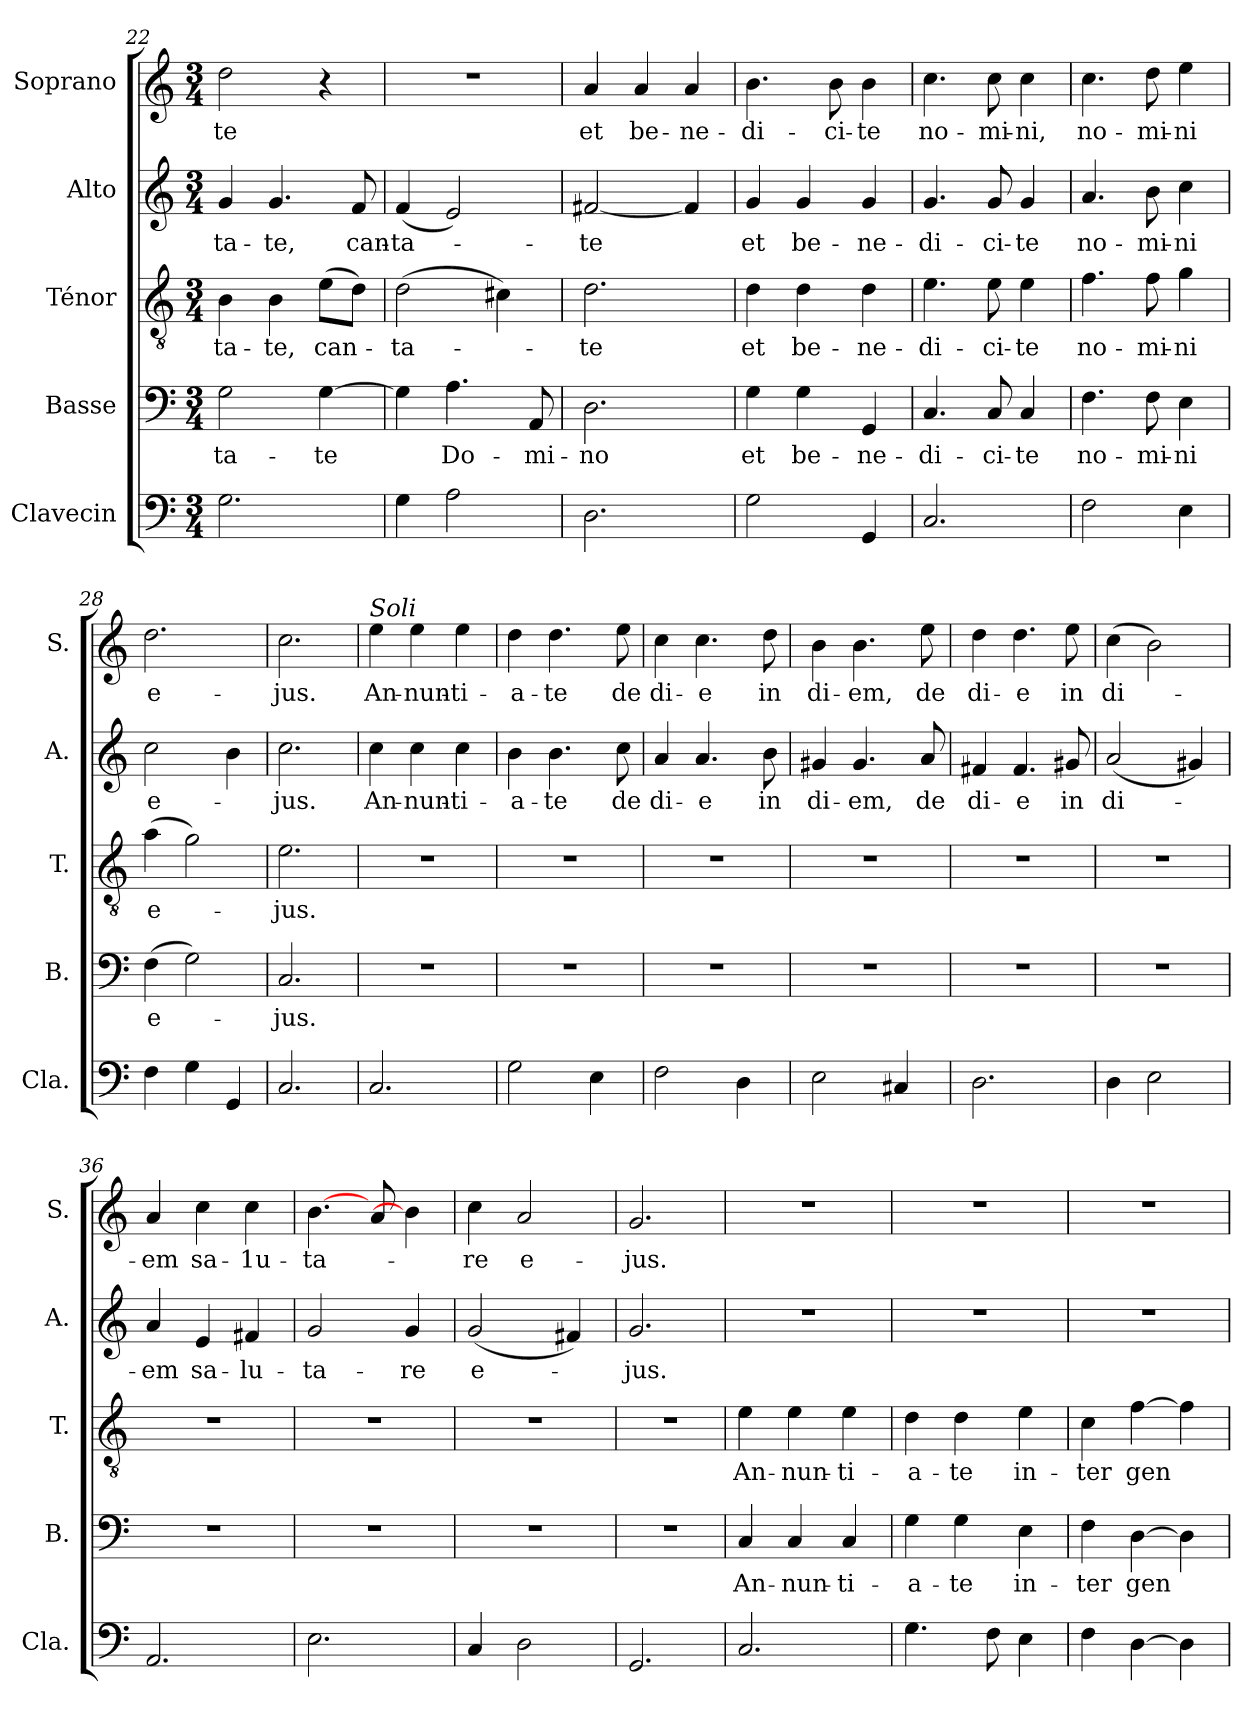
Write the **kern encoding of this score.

**kern	**kern	**text	**kern	**text	**kern	**text	**kern	**text
*part5	*part4	*part4	*part3	*part3	*part2	*part2	*part1	*part1
*staff5	*staff4	*staff4	*staff3	*staff3	*staff2	*staff2	*staff1	*staff1
*I"Clavecin	*I"Basse	*	*I"Ténor	*	*I"Alto	*	*I"Soprano	*
*I'Cla.	*I'B.	*	*I'T.	*	*I'A.	*	*I'S.	*
*clefF4	*clefF4	*	*clefGv2	*	*clefG2	*	*clefG2	*
*k[]	*k[]	*	*k[]	*	*k[]	*	*k[]	*
*M3/4	*M3/4	*	*M3/4	*	*M3/4	*	*M3/4	*
=22	=22	=22	=22	=22	=22	=22	=22	=22
!	!	!LO:LY:b	!	!LO:LY:b	!	!LO:LY:b	!	!LO:LY:b
2.G\	2G\	-ta-	4B\	-ta-	4g/	-ta-	2dd\	-te
!	!	!	!	!LO:LY:b	!	!LO:LY:b	!	!
.	.	.	4B\	-te,	4.g/	-te,	.	.
!	!	!LO:LY:b	!	!LO:LY:b	!	!	!	!
.	[4G\	-te	(>8e\L	can-	.	.	4r	.
!	!	!	!	!	!	!LO:LY:b	!	!
.	.	.	8d\J)	.	8f/	can-	.	.
=23	=23	=23	=23	=23	=23	=23	=23	=23
!	!	!	!	!LO:LY:b	!	!LO:LY:b	!	!
4G\	4G\]	.	(>2d\	-ta-	(<4f/	-ta-	2.r	.
!	!	!LO:LY:b	!	!	!	!	!	!
2A\	4.A\	Do-	.	.	2e/)	.	.	.
.	.	.	4c#X\)	.	.	.	.	.
!	!	!LO:LY:b	!	!	!	!	!	!
.	8AA/	-mi-	.	.	.	.	.	.
=24	=24	=24	=24	=24	=24	=24	=24	=24
!	!	!LO:LY:b	!	!LO:LY:b	!	!LO:LY:b	!	!LO:LY:b
2.D\	2.D\	-no	2.d\	-te	[2f#X/	-te	4a/	et
!	!	!	!	!	!	!	!	!LO:LY:b
.	.	.	.	.	.	.	4a/	be-
!	!	!	!	!	!	!	!	!LO:LY:b
.	.	.	.	.	4f#/]	.	4a/	-ne-
=25	=25	=25	=25	=25	=25	=25	=25	=25
!	!	!LO:LY:b	!	!LO:LY:b	!	!LO:LY:b	!	!LO:LY:b
2G\	4G\	et	4d\	et	4g/	et	4.b\	-di-
!	!	!LO:LY:b	!	!LO:LY:b	!	!LO:LY:b	!	!
.	4G\	be-	4d\	be-	4g/	be-	.	.
!	!	!	!	!	!	!	!	!LO:LY:b
.	.	.	.	.	.	.	8b\	-ci-
!	!	!LO:LY:b	!	!LO:LY:b	!	!LO:LY:b	!	!LO:LY:b
4GG/	4GG/	-ne-	4d\	-ne-	4g/	-ne-	4b\	-te
=26	=26	=26	=26	=26	=26	=26	=26	=26
!	!	!LO:LY:b	!	!LO:LY:b	!	!LO:LY:b	!	!LO:LY:b
2.C/	4.C/	di-	4.e\	di-	4.g/	di-	4.cc\	no-
!	!	!LO:LY:b	!	!LO:LY:b	!	!LO:LY:b	!	!LO:LY:b
.	8C/	-ci-	8e\	-ci-	8g/	-ci-	8cc\	-mi-
!	!	!LO:LY:b	!	!LO:LY:b	!	!LO:LY:b	!	!LO:LY:b
.	4C/	-te	4e\	-te	4g/	-te	4cc\	-ni,
=27	=27	=27	=27	=27	=27	=27	=27	=27
!	!	!LO:LY:b	!	!LO:LY:b	!	!LO:LY:b	!	!LO:LY:b
2F\	4.F\	no-	4.f\	no-	4.a/	no-	4.cc\	no-
!	!	!LO:LY:b	!	!LO:LY:b	!	!LO:LY:b	!	!LO:LY:b
.	8F\	-mi-	8f\	-mi-	8b\	-mi-	8dd\	-mi-
!	!	!LO:LY:b	!	!LO:LY:b	!	!LO:LY:b	!	!LO:LY:b
4E\	4E\	-ni	4g\	-ni	4cc\	-ni	4ee\	-ni
=28	=28	=28	=28	=28	=28	=28	=28	=28
!	!	!LO:LY:b	!	!LO:LY:b	!	!LO:LY:b	!	!LO:LY:b
4F\	(>4F\	e-	(>4a\	e-	2cc\	e-	2.dd\	e-
4G\	2G\)	.	2g\)	.	.	.	.	.
4GG/	.	.	.	.	4b\	.	.	.
=29	=29	=29	=29	=29	=29	=29	=29	=29
!	!	!LO:LY:b	!	!LO:LY:b	!	!LO:LY:b	!	!LO:LY:b
2.C/	2.C/	-jus.	2.e\	-jus.	2.cc\	-jus.	2.cc\	-jus.
!!LO:LB:g=z
=30	=30	=30	=30	=30	=30	=30	=30	=30
!	!	!	!	!	!	!	!LO:TX:a:i:t=Soli	!
!	!	!	!	!	!	!LO:LY:b	!	!LO:LY:b
2.C/	2.r	.	2.r	.	4cc\	An-	4ee\	An-
!	!	!	!	!	!	!LO:LY:b	!	!LO:LY:b
.	.	.	.	.	4cc\	-nun-	4ee\	-nun-
!	!	!	!	!	!	!LO:LY:b	!	!LO:LY:b
.	.	.	.	.	4cc\	-ti-	4ee\	-ti-
=31	=31	=31	=31	=31	=31	=31	=31	=31
!	!	!	!	!	!	!LO:LY:b	!	!LO:LY:b
2G\	2.r	.	2.r	.	4b\	-a-	4dd\	-a-
!	!	!	!	!	!	!LO:LY:b	!	!LO:LY:b
.	.	.	.	.	4.b\	-te	4.dd\	-te
4E\	.	.	.	.	.	.	.	.
!	!	!	!	!	!	!LO:LY:b	!	!LO:LY:b
.	.	.	.	.	8cc\	de	8ee\	de
=32	=32	=32	=32	=32	=32	=32	=32	=32
!	!	!	!	!	!	!LO:LY:b	!	!LO:LY:b
2F\	2.r	.	2.r	.	4a/	di-	4cc\	di-
!	!	!	!	!	!	!LO:LY:b	!	!LO:LY:b
.	.	.	.	.	4.a/	-e	4.cc\	-e
4D\	.	.	.	.	.	.	.	.
!	!	!	!	!	!	!LO:LY:b	!	!LO:LY:b
.	.	.	.	.	8b\	in	8dd\	in
=33	=33	=33	=33	=33	=33	=33	=33	=33
!	!	!	!	!	!	!LO:LY:b	!	!LO:LY:b
2E\	2.r	.	2.r	.	4g#X/	di-	4b\	di-
!	!	!	!	!	!	!LO:LY:b	!	!LO:LY:b
.	.	.	.	.	4.g#/	-em,	4.b\	-em,
4C#X/	.	.	.	.	.	.	.	.
!	!	!	!	!	!	!LO:LY:b	!	!LO:LY:b
.	.	.	.	.	8a/	de	8ee\	de
=34	=34	=34	=34	=34	=34	=34	=34	=34
!	!	!	!	!	!	!LO:LY:b	!	!LO:LY:b
2.D\	2.r	.	2.r	.	4f#X/	di-	4dd\	di-
!	!	!	!	!	!	!LO:LY:b	!	!LO:LY:b
.	.	.	.	.	4.f#/	-e	4.dd\	-e
!	!	!	!	!	!	!LO:LY:b	!	!LO:LY:b
.	.	.	.	.	8g#X/	in	8ee\	in
=35	=35	=35	=35	=35	=35	=35	=35	=35
!	!	!	!	!	!	!LO:LY:b	!	!LO:LY:b
4D\	2.r	.	2.r	.	(<2a/	di-	(>4cc\	di-
2E\	.	.	.	.	.	.	2b\)	.
.	.	.	.	.	4g#X/)	.	.	.
=36	=36	=36	=36	=36	=36	=36	=36	=36
!	!	!	!	!	!	!LO:LY:b	!	!LO:LY:b
2.AA/	2.r	.	2.r	.	4a/	-em	4a/	-em
!	!	!	!	!	!	!LO:LY:b	!	!LO:LY:b
.	.	.	.	.	4e/	sa-	4cc\	sa-
!	!	!	!	!	!	!LO:LY:b	!	!LO:LY:b
.	.	.	.	.	4f#X/	-lu-	4cc\	-1u-
=37	=37	=37	=37	=37	=37	=37	=37	=37
!	!	!	!	!	!	!LO:LY:b	!	!LO:LY:b
2.E\	2.r	.	2.r	.	2g/	-ta-	[4.b\	-ta-
.	.	.	.	.	.	.	8a/	.
!	!	!	!	!	!	!LO:LY:b	!	!
.	.	.	.	.	4g/	-re	4b\]	.
=38	=38	=38	=38	=38	=38	=38	=38	=38
!	!	!	!	!	!	!LO:LY:b	!	!LO:LY:b
4C/	2.r	.	2.r	.	(<2g/	e-	4cc\	-re
!	!	!	!	!	!	!	!	!LO:LY:b
2D\	.	.	.	.	.	.	2a/	e-
.	.	.	.	.	4f#X/)	.	.	.
=39	=39	=39	=39	=39	=39	=39	=39	=39
!	!	!	!	!	!	!LO:LY:b	!	!LO:LY:b
2.GG/	2.r	.	2.r	.	2.g/	-jus.	2.g/	-jus.
=40	=40	=40	=40	=40	=40	=40	=40	=40
!	!	!LO:LY:b	!	!LO:LY:b	!	!	!	!
2.C/	4C/	An-	4e\	An-	2.r	.	2.r	.
!	!	!LO:LY:b	!	!LO:LY:b	!	!	!	!
.	4C/	-nun-	4e\	-nun-	.	.	.	.
!	!	!LO:LY:b	!	!LO:LY:b	!	!	!	!
.	4C/	-ti-	4e\	-ti-	.	.	.	.
!!LO:PB:g=z
=41	=41	=41	=41	=41	=41	=41	=41	=41
!	!	!LO:LY:b	!	!LO:LY:b	!	!	!	!
4.G\	4G\	-a-	4d\	-a-	2.r	.	2.r	.
!	!	!LO:LY:b	!	!LO:LY:b	!	!	!	!
.	4G\	-te	4d\	-te	.	.	.	.
8F\	.	.	.	.	.	.	.	.
!	!	!LO:LY:b	!	!LO:LY:b	!	!	!	!
4E\	4E\	in-	4e\	in-	.	.	.	.
=42	=42	=42	=42	=42	=42	=42	=42	=42
!	!	!LO:LY:b	!	!LO:LY:b	!	!	!	!
4F\	4F\	-ter	4c\	-ter	2.r	.	2.r	.
!	!	!LO:LY:b	!	!LO:LY:b	!	!	!	!
[4D\	[4D\	gen	[4f\	gen	.	.	.	.
4D\]	4D\]	.	4f\]	.	.	.	.	.
=	=	=	=	=	=	=	=	=
*-	*-	*-	*-	*-	*-	*-	*-	*-
